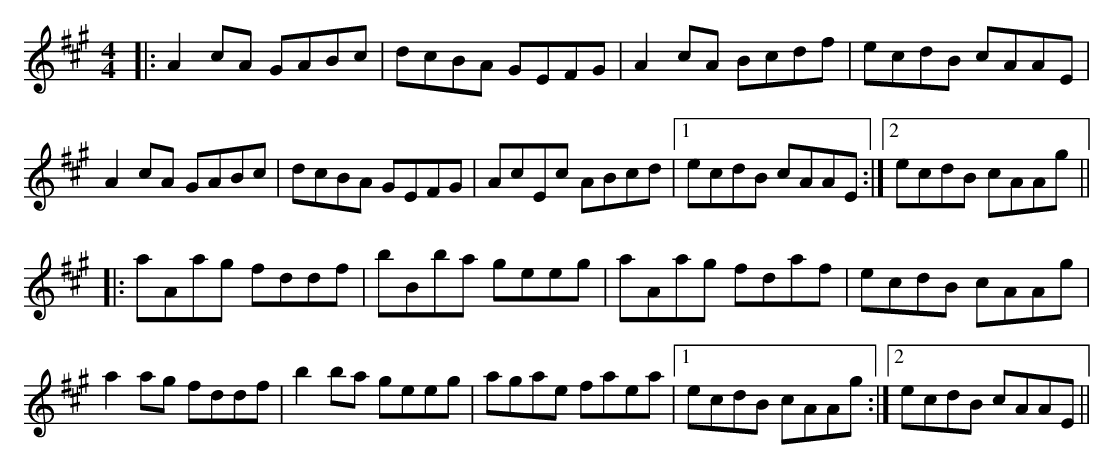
X:1
M:4/4
K:A
|:A2cA GABc|dcBA GEFG|A2cA Bcdf|ecdB cAAE|
A2cA GABc|dcBA GEFG|AcEc ABcd|1 ecdB cAAE:|2 ecdB cAAg||
|:aAag fddf|bBba geeg|aAag fdaf|ecdB cAAg|
a2ag fddf|b2ba geeg|agae faea|1 ecdB cAAg:|2 ecdB cAAE||
